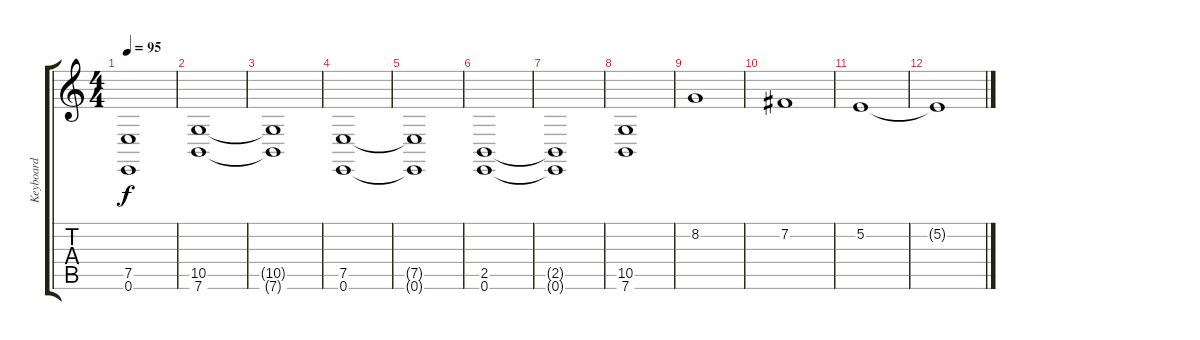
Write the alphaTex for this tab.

\track ("Keyboard" "Keyboard") {instrument stringensemble1}
\staff {score tabs}
\tuning (E4 B3 G3 D3 A2 E2) {hide}
\ts (4 4)
\tempo 95
\clef g2
\ks c
(7.5{t} 0.6{t}).1{dy f} |
(10.5 7.6).1 |
(10.5{t} 7.6{t}).1 |
(7.5 0.6).1 |
(7.5{t} 0.6{t}).1 |
(2.5 0.6).1 |
(2.5{t} 0.6{t}).1 |
(10.5 7.6).1 |
8.2.1 |
7.2.1 |
5.2.1 |
5.2{t}.1{volume 0}
